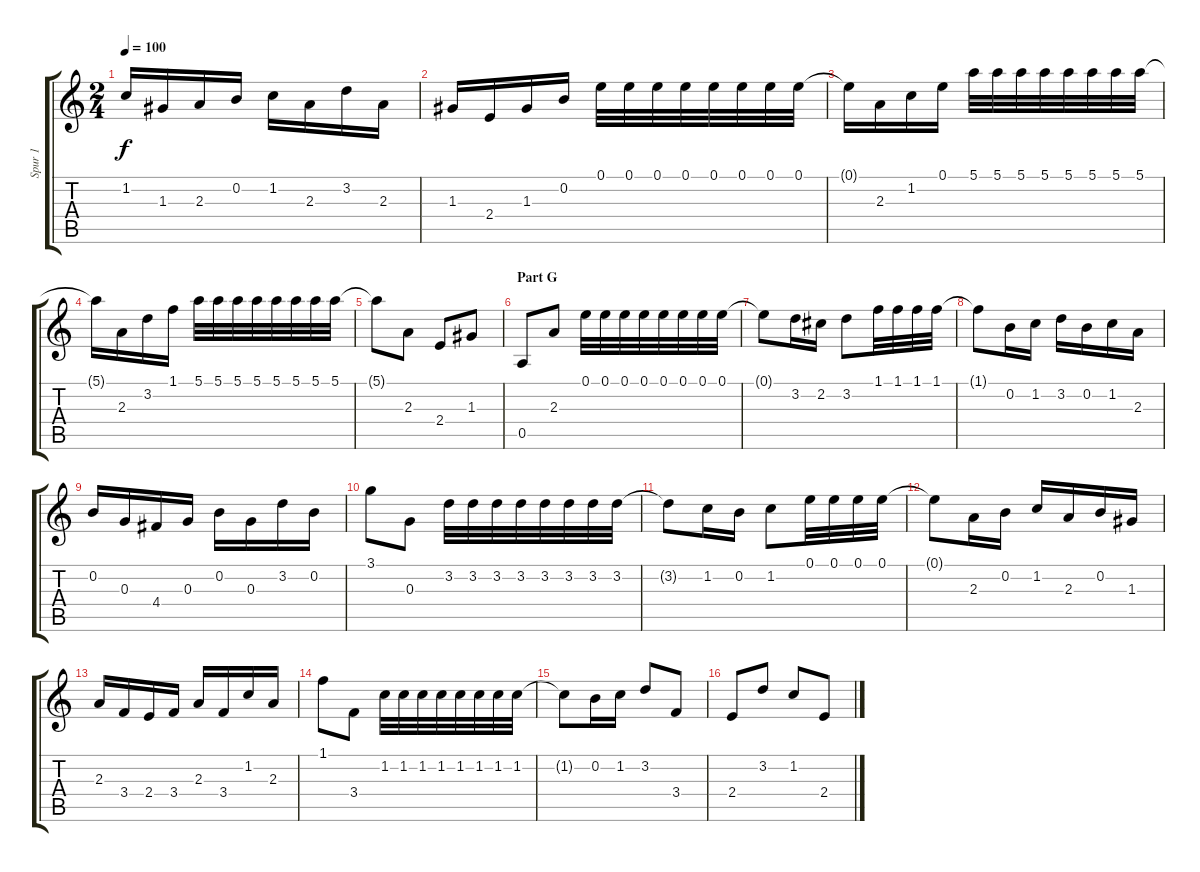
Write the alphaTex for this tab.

\track ("Spur 1" "Spur 1") {instrument electricguitarclean}
\staff {score tabs}
\tuning (E4 B3 G3 D3 A2 E2) {hide}
\ts (2 4)
\tempo 100
\clef g2
\ks c
1.2.16{dy f} 1.3.16 2.3.16 0.2.16 1.2.16 2.3.16 3.2.16 2.3.16 |
1.3.16 2.4.16 1.3.16 0.2.16 0.1.32 0.1.32 0.1.32 0.1.32 0.1.32 0.1.32 0.1.32 0.1.32 |
0.1{t}.16 2.3.16 1.2.16 0.1.16 5.1.32 5.1.32 5.1.32 5.1.32 5.1.32 5.1.32 5.1.32 5.1.32 |
5.1{t}.16 2.3.16 3.2.16 1.1.16 5.1.32 5.1.32 5.1.32 5.1.32 5.1.32 5.1.32 5.1.32 5.1.32 |
5.1{t}.8 2.3.8 2.4.8 1.3.8 |
\section ("" "Part G")
0.5.8 2.3.8 0.1.32 0.1.32 0.1.32 0.1.32 0.1.32 0.1.32 0.1.32 0.1.32 |
0.1{t}.8 3.2.16 2.2.16 3.2.8 1.1.32 1.1.32 1.1.32 1.1.32 |
1.1{t}.8 0.2.16 1.2.16 3.2.16 0.2.16 1.2.16 2.3.16 |
0.2.16 0.3.16 4.4.16 0.3.16 0.2.16 0.3.16 3.2.16 0.2.16 |
3.1.8 0.3.8 3.2.32 3.2.32 3.2.32 3.2.32 3.2.32 3.2.32 3.2.32 3.2.32 |
3.2{t}.8 1.2.16 0.2.16 1.2.8 0.1.32 0.1.32 0.1.32 0.1.32 |
0.1{t}.8 2.3.16 0.2.16 1.2.16 2.3.16 0.2.16 1.3.16 |
2.3.16 3.4.16 2.4.16 3.4.16 2.3.16 3.4.16 1.2.16 2.3.16 |
1.1.8 3.4.8 1.2.32 1.2.32 1.2.32 1.2.32 1.2.32 1.2.32 1.2.32 1.2.32 |
1.2{t}.8 0.2.16 1.2.16 3.2.8 3.4.8 |
2.4.8 3.2.8 1.2.8 2.4.8
